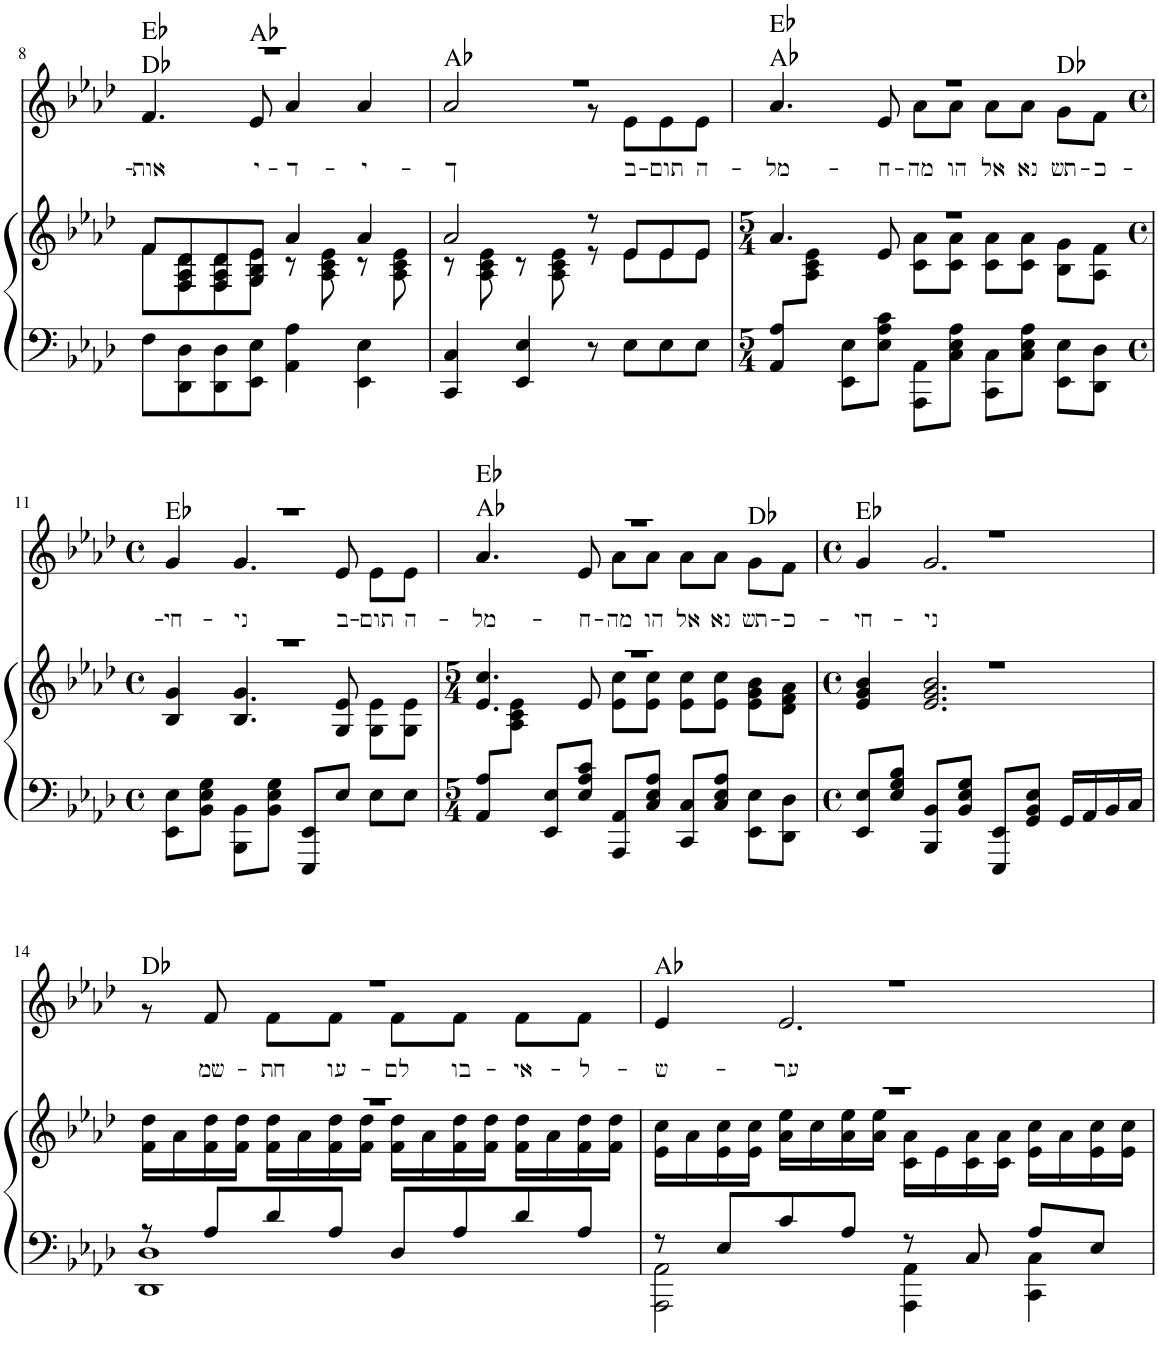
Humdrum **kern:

**kern	**kern	**kern	**text	**harte
*part2	*part2	*part1	*part1	*part1
*staff3	*staff2	*staff1	*staff1	*
*I"Piano	*	*I"Canto	*	*
*I'Pno	*	*	*	*
!!LO:PB:g=z
*clefF4	*clefG2	*clefG2	*	*
*k[b-e-a-d-]	*k[b-e-a-d-]	*k[b-e-a-d-]	*	*
*M4/4	*M4/4	*M4/4	*	*
*met(c)	*met(c)	*met(c)	*	*
=8	=8	=8	=8	=8
*	*^	*^	*	*
!	!	!	!	!	!LO:LY:b	!
8F\L	8f/L	8f\L	1r	4.f/	-אות	Db:maj Eb:maj
8DD-\ 8D-\	8F/ 8A-/ 8d-/	8F\ 8A-\ 8d-\	.	.	.	.
8DD-\ 8D-\	8F/ 8A-/ 8d-/	8F\ 8A-\ 8d-\	.	.	.	.
!	!	!	!	!	!LO:LY:b	!
8EE-\ 8E-\J	8G/ 8B-/ 8e-/J	8G\ 8B-\ 8e-\J	.	8e-/	י-	Ab:maj
!	!	!	!	!	!LO:LY:b	!
4AA-\ 4A-\	4a-/	8r	.	4a-/	-ד-	.
.	.	8A-\ 8c\ 8e-\	.	.	.	.
!	!	!	!	!	!LO:LY:b	!
4EE-\ 4E-\	4a-/	8r	.	4a-/	-י-	.
.	.	8A-\ 8c\ 8e-\	.	.	.	.
=9	=9	=9	=9	=9	=9	=9
!	!	!	!	!	!LO:LY:b	!
4CC/ 4C/	2a-/	8r	1r	2a-/	-ך	Ab:maj
.	.	8A-\ 8c\ 8e-\	.	.	.	.
4EE-/ 4E-/	.	8r	.	.	.	.
.	.	8A-\ 8c\ 8e-\	.	.	.	.
8r	8r	8r	.	8r	.	.
!	!	!	!	!	!LO:LY:b	!
8E-\L	8e-/L	8e-\L	.	8e-\L	ב-	.
!	!	!	!	!	!LO:LY:b	!
8E-\	8e-/	8e-\	.	8e-\	-תום	.
!	!	!	!	!	!LO:LY:b	!
8E-\J	8e-/J	8e-\J	.	8e-\J	ה-	.
*	*v	*v	*	*	*	*
=10	=10	=10	=10	=10	=10
*M5/4	*M5/4	*	*	*	*
*	*^	*	*	*	*
*	*	*^	*	*	*	*
!	!	!	!	!	!	!LO:LY:b	!
8AA-/ 8A-/L	4%5r	4.a-/	8ryy	1r	4.a-/	-מל-	Ab:maj Eb:maj
8ryy	.	.	8A-\ 8c\ 8e-\J	.	.	.	.
8EE-\ 8E-\L	.	.	1ryy	.	.	.	.
!	!	!	!	!	!	!LO:LY:b	!
8E-\ 8A-\ 8c\J	.	8e-/	.	.	8e-/	-ח-	.
!	!	!	!	!	!	!LO:LY:b	!
8AAA-\ 8AA-\L	.	8c\ 8a-\L	.	.	8a-\L	-מה	.
!	!	!	!	!	!	!LO:LY:b	!
8C\ 8E-\ 8A-\J	.	8c\ 8a-\J	.	.	8a-\J	הו	.
!	!	!	!	!	!	!LO:LY:b	!
8CC\ 8C\L	.	8c\ 8a-\L	.	.	8a-\L	אל	.
!	!	!	!	!	!	!LO:LY:b	!
8C\ 8E-\ 8A-\J	.	8c\ 8a-\J	.	.	8a-\J	נא	.
!	!	!	!	!	!	!LO:LY:b	!
8EE-\ 8E-\L	.	8B-\ 8g\L	.	4ryy	8g\L	תש-	Db:maj
!	!	!	!	!	!	!LO:LY:b	!
8DD-\ 8D-\J	.	8A-\ 8f\J	.	.	8f\J	-כ-	.
*	*v	*v	*v	*	*	*	*
!!LO:LB:g=z	!!
=11	=11	=11	=11	=11	=11
*M4/4	*M4/4	*M4/4	*	*	*
*met(c)	*met(c)	*met(c)	*	*	*
*	*^	*	*	*	*
!	!	!	!	!	!LO:LY:b	!
8EE-\ 8E-\L	1r	4B-/ 4g/	1r	4g/	-חי-	Eb:maj
8BB-\ 8E-\ 8G\J	.	.	.	.	.	.
!	!	!	!	!	!LO:LY:b	!
8BBB-\ 8BB-\L	.	4.B-/ 4.g/	.	4.g/	-ני	.
8BB-\ 8E-\ 8G\J	.	.	.	.	.	.
8EEE-/ 8EE-/L	.	.	.	.	.	.
!	!	!	!	!	!LO:LY:b	!
8E-/J	.	8G/ 8e-/	.	8e-/	ב-	.
!	!	!	!	!	!LO:LY:b	!
8E-\L	.	8G\ 8e-\L	.	8e-\L	-תום	.
!	!	!	!	!	!LO:LY:b	!
8E-\J	.	8G\ 8e-\J	.	8e-\J	ה-	.
*	*v	*v	*	*	*	*
=12	=12	=12	=12	=12	=12
*M5/4	*M5/4	*	*	*	*
*	*^	*	*	*	*
*	*	*^	*	*	*	*
!	!	!	!	!	!	!LO:LY:b	!
8AA-/ 8A-/L	4%5r	4.e-/ 4.cc/	8ryy	1r	4.a-/	-מל-	Ab:maj Eb:maj
8ryy	.	.	8A-\ 8c\ 8e-\J	.	.	.	.
8EE-/ 8E-/L	.	.	1ryy	.	.	.	.
!	!	!	!	!	!	!LO:LY:b	!
8E-/ 8A-/ 8c/J	.	8e-/	.	.	8e-/	-ח-	.
!	!	!	!	!	!	!LO:LY:b	!
8AAA-/ 8AA-/L	.	8e-\ 8cc\L	.	.	8a-\L	-מה	.
!	!	!	!	!	!	!LO:LY:b	!
8C/ 8E-/ 8A-/J	.	8e-\ 8cc\J	.	.	8a-\J	הו	.
!	!	!	!	!	!	!LO:LY:b	!
8CC/ 8C/L	.	8e-\ 8cc\L	.	.	8a-\L	אל	.
!	!	!	!	!	!	!LO:LY:b	!
8C/ 8E-/ 8A-/J	.	8e-\ 8cc\J	.	.	8a-\J	נא	.
!	!	!	!	!	!	!LO:LY:b	!
8EE-\ 8E-\L	.	8e-\ 8g\ 8b-\L	.	4ryy	8g\L	תש-	Db:maj
!	!	!	!	!	!	!LO:LY:b	!
8DD-\ 8D-\J	.	8d-\ 8f\ 8a-\J	.	.	8f\J	-כ-	.
*	*v	*v	*v	*	*	*	*
=13	=13	=13	=13	=13	=13
*M4/4	*M4/4	*M4/4	*	*	*
*met(c)	*met(c)	*met(c)	*	*	*
*	*^	*	*	*	*
!	!	!	!	!	!LO:LY:b	!
8EE-/ 8E-/L	1r	4e-/ 4g/ 4b-/	1r	4g/	-חי-	Eb:maj
8E-/ 8G/ 8B-/J	.	.	.	.	.	.
!	!	!	!	!	!LO:LY:b	!
8BBB-/ 8BB-/L	.	2.e-/ 2.g/ 2.b-/	.	2.g/	-ני	.
8BB-/ 8E-/ 8G/J	.	.	.	.	.	.
8EEE-/ 8EE-/L	.	.	.	.	.	.
8GG/ 8BB-/ 8E-/J	.	.	.	.	.	.
16GG/LL	.	.	.	.	.	.
16AA-/	.	.	.	.	.	.
16BB-/	.	.	.	.	.	.
16C/JJ	.	.	.	.	.	.
!!LO:LB:g=z	!!
=14	=14	=14	=14	=14	=14	=14
*^	*	*	*	*	*	*
8r	1DD- 1D-	1r	16f\ 16dd-\LL	1r	8r	.	Db:maj
.	.	.	16a-\	.	.	.	.
!	!	!	!	!	!	!LO:LY:b	!
8A-/L	.	.	16f\ 16dd-\	.	8f/	שמ-	.
.	.	.	16f\ 16dd-\JJ	.	.	.	.
!	!	!	!	!	!	!LO:LY:b	!
8d-/	.	.	16f\ 16dd-\LL	.	8f\L	-חת	.
.	.	.	16a-\	.	.	.	.
!	!	!	!	!	!	!LO:LY:b	!
8A-/J	.	.	16f\ 16dd-\	.	8f\J	עו-	.
.	.	.	16f\ 16dd-\JJ	.	.	.	.
!	!	!	!	!	!	!LO:LY:b	!
8D-/L	.	.	16f\ 16dd-\LL	.	8f\L	-לם	.
.	.	.	16a-\	.	.	.	.
!	!	!	!	!	!	!LO:LY:b	!
8A-/	.	.	16f\ 16dd-\	.	8f\J	בו-	.
.	.	.	16f\ 16dd-\JJ	.	.	.	.
!	!	!	!	!	!	!LO:LY:b	!
8d-/	.	.	16f\ 16dd-\LL	.	8f\L	-אי-	.
.	.	.	16a-\	.	.	.	.
!	!	!	!	!	!	!LO:LY:b	!
8A-/J	.	.	16f\ 16dd-\	.	8f\J	-ל-	.
.	.	.	16f\ 16dd-\JJ	.	.	.	.
=15	=15	=15	=15	=15	=15	=15	=15
!	!	!	!	!	!	!LO:LY:b	!
8r	2AAA-\ 2AA-\	1r	16e-\ 16cc\LL	1r	4e-/	-ש-	Ab:maj
.	.	.	16a-\	.	.	.	.
8E-/L	.	.	16e-\ 16cc\	.	.	.	.
.	.	.	16e-\ 16cc\JJ	.	.	.	.
!	!	!	!	!	!	!LO:LY:b	!
8c/	.	.	16a-\ 16ee-\LL	.	2.e-/	-ער	.
.	.	.	16cc\	.	.	.	.
8A-/J	.	.	16a-\ 16ee-\	.	.	.	.
.	.	.	16a-\ 16ee-\JJ	.	.	.	.
8r	4AAA-\ 4AA-\	.	16c\ 16a-\LL	.	.	.	.
.	.	.	16e-\	.	.	.	.
8C/	.	.	16c\ 16a-\	.	.	.	.
.	.	.	16c\ 16a-\JJ	.	.	.	.
8A-/L	4CC\ 4C\	.	16e-\ 16cc\LL	.	.	.	.
.	.	.	16a-\	.	.	.	.
8E-/J	.	.	16e-\ 16cc\	.	.	.	.
.	.	.	16e-\ 16cc\JJ	.	.	.	.
*v	*v	*	*	*v	*v	*	*
*	*v	*v	*	*	*
=	=	=	=	=
*-	*-	*-	*-	*-
